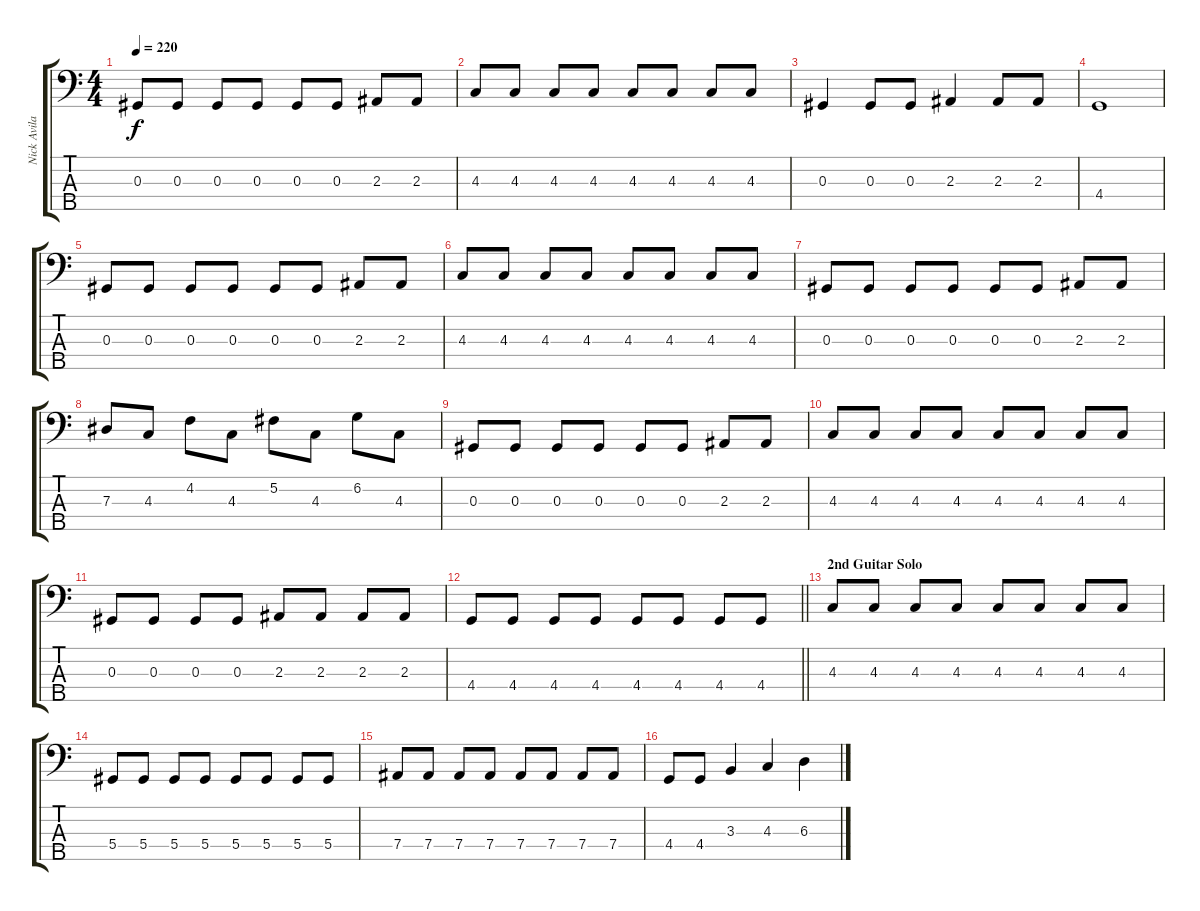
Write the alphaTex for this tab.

\track ("Nick Avila" "Nick Avila") {instrument electricbassfinger}
\staff {score tabs}
\tuning (Gb2 Db2 Ab1 Eb1 Bb0) {hide}
\ts (4 4)
\tempo 220
\clef f4
\ks c
0.3.8{dy f} 0.3.8 0.3.8 0.3.8 0.3.8 0.3.8 2.3.8 2.3.8 |
4.3.8 4.3.8 4.3.8 4.3.8 4.3.8 4.3.8 4.3.8 4.3.8 |
0.3.4 0.3.8 0.3.8 2.3.4 2.3.8 2.3.8 |
4.4.1 |
0.3.8 0.3.8 0.3.8 0.3.8 0.3.8 0.3.8 2.3.8 2.3.8 |
4.3.8 4.3.8 4.3.8 4.3.8 4.3.8 4.3.8 4.3.8 4.3.8 |
0.3.8 0.3.8 0.3.8 0.3.8 0.3.8 0.3.8 2.3.8 2.3.8 |
7.3.8 4.3.8 4.2.8 4.3.8 5.2.8 4.3.8 6.2.8 4.3.8 |
0.3.8 0.3.8 0.3.8 0.3.8 0.3.8 0.3.8 2.3.8 2.3.8 |
4.3.8 4.3.8 4.3.8 4.3.8 4.3.8 4.3.8 4.3.8 4.3.8 |
0.3.8 0.3.8 0.3.8 0.3.8 2.3.8 2.3.8 2.3.8 2.3.8 |
\barLineRight lightlight
4.4.8 4.4.8 4.4.8 4.4.8 4.4.8 4.4.8 4.4.8 4.4.8 |
\section ("" "2nd Guitar Solo")
4.3.8 4.3.8 4.3.8 4.3.8 4.3.8 4.3.8 4.3.8 4.3.8 |
5.4.8 5.4.8 5.4.8 5.4.8 5.4.8 5.4.8 5.4.8 5.4.8 |
7.4.8 7.4.8 7.4.8 7.4.8 7.4.8 7.4.8 7.4.8 7.4.8 |
4.4.8 4.4.8 3.3.4 4.3.4 6.3.4
